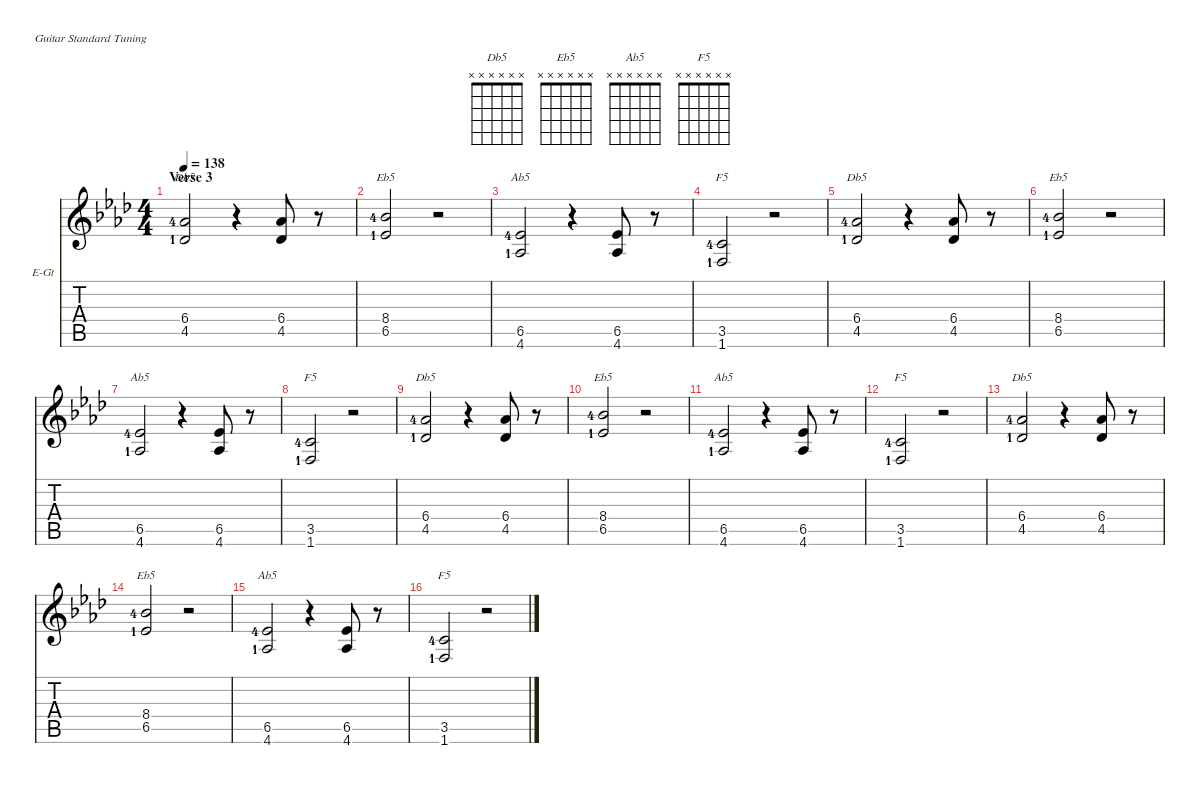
\defaultSystemsLayout 4
\hideDynamics
\bracketExtendMode nobrackets
\firstSystemTrackNameOrientation horizontal
\otherSystemsTrackNameOrientation horizontal
\track ("power chords 04 UNUSED" "E-Gt") {instrument electricguitarclean}
\staff {score tabs}
\tuning (E4 B3 G3 D3 A2 E2)
\chord ("Db5" x x x x x x)
\chord ("Eb5" x x x x x x)
\chord ("Ab5" x x x x x x)
\chord ("F5" x x x x x x)
\ts (4 4)
\section ("" "Verse 3")
\tempo 138
\clef g2
\scale
0.25
\ks ab
(4.5{lf 2 acc b} 6.4{lf 5 acc b}).2{ch "Db5" dy mf} r.4 (4.5{acc b} 6.4{acc b}).8 r.8 |
\scale
0.25 (6.5{lf 2 acc b} 8.4{lf 5 acc b}).2{ch "Eb5"} r.2 |
\scale
0.25 (6.5{lf 5 acc b} 4.6{lf 2 acc b}).2{ch "Ab5"} r.4 (6.5{acc b} 4.6{acc b}).8 r.8 |
\scale
0.25 (3.5{lf 5 acc forcenatural} 1.6{lf 2 acc forcenatural}).2{ch "F5"} r.2 |
\scale
0.25 (4.5{lf 2 acc b} 6.4{lf 5 acc b}).2{ch "Db5"} r.4 (4.5{acc b} 6.4{acc b}).8 r.8 |
\scale
0.25 (6.5{lf 2 acc b} 8.4{lf 5 acc b}).2{ch "Eb5"} r.2 |
\scale
0.25 (6.5{lf 5 acc b} 4.6{lf 2 acc b}).2{ch "Ab5"} r.4 (6.5{acc b} 4.6{acc b}).8 r.8 |
\scale
0.25 (3.5{lf 5 acc forcenatural} 1.6{lf 2 acc forcenatural}).2{ch "F5"} r.2 |
\scale
0.25 (4.5{lf 2 acc b} 6.4{lf 5 acc b}).2{ch "Db5"} r.4 (4.5{acc b} 6.4{acc b}).8 r.8 |
\scale
0.25 (6.5{lf 2 acc b} 8.4{lf 5 acc b}).2{ch "Eb5"} r.2 |
\scale
0.25 (6.5{lf 5 acc b} 4.6{lf 2 acc b}).2{ch "Ab5"} r.4 (6.5{acc b} 4.6{acc b}).8 r.8 |
\scale
0.25 (3.5{lf 5 acc forcenatural} 1.6{lf 2 acc forcenatural}).2{ch "F5"} r.2 |
\scale
0.25 (4.5{lf 2 acc b} 6.4{lf 5 acc b}).2{ch "Db5"} r.4 (4.5{acc b} 6.4{acc b}).8 r.8 |
\scale
0.25 (6.5{lf 2 acc b} 8.4{lf 5 acc b}).2{ch "Eb5"} r.2 |
\scale
0.25 (6.5{lf 5 acc b} 4.6{lf 2 acc b}).2{ch "Ab5"} r.4 (6.5{acc b} 4.6{acc b}).8 r.8 |
\scale
0.25 (3.5{lf 5 acc forcenatural} 1.6{lf 2 acc forcenatural}).2{ch "F5"} r.2
